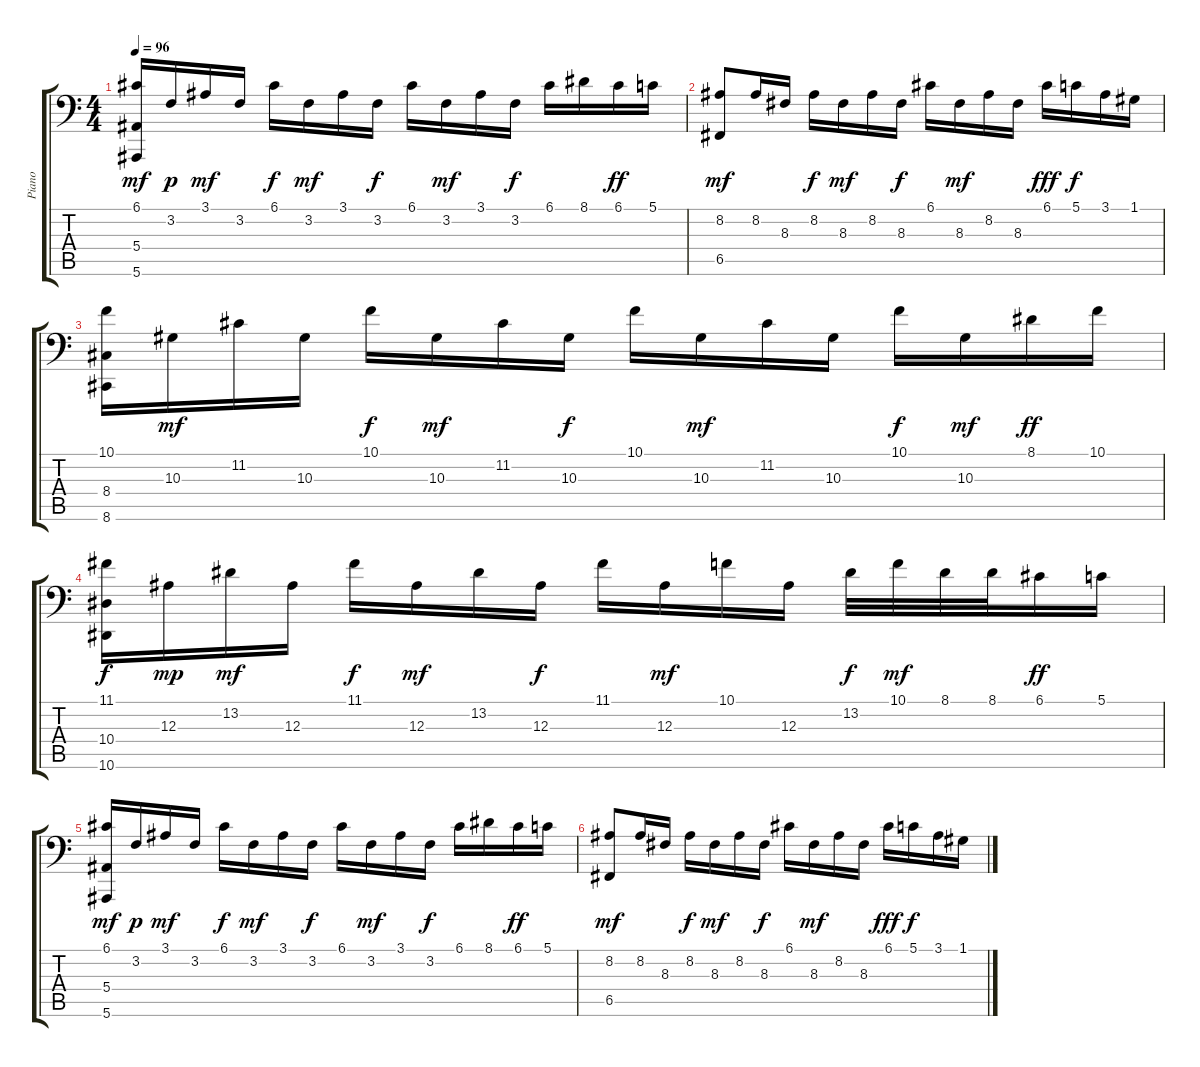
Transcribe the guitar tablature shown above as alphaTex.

\track ("Piano" "Piano") {instrument acousticgrandpiano}
\staff {score tabs}
\tuning (G3 D3 Bb2 F2 C2 F1) {hide}
\ts (4 4)
\tempo 96
\clef f4
\ks c
(6.1 5.4 5.6).16{dy mf} 3.2.16{dy p} 3.1.16{dy mf} 3.2.16 6.1.16{dy f} 3.2.16{dy mf} 3.1.16 3.2.16{dy f} 6.1.16 3.2.16{dy mf} 3.1.16 3.2.16{dy f} 6.1.16 8.1.16 6.1.16{dy ff} 5.1.16 |
(8.2 6.5).8{dy mf} 8.2.16 8.3.16 8.2.16{dy f} 8.3.16{dy mf} 8.2.16 8.3.16{dy f} 6.1.16 8.3.16{dy mf} 8.2.16 8.3.16 6.1.16{dy fff} 5.1.16{dy f} 3.1.16 1.1.16 |
(10.1 8.4 8.6).16 10.3.16{dy mf} 11.2.16 10.3.16 10.1.16{dy f} 10.3.16{dy mf} 11.2.16 10.3.16{dy f} 10.1.16 10.3.16{dy mf} 11.2.16 10.3.16 10.1.16{dy f} 10.3.16{dy mf} 8.1.16{dy ff} 10.1.16 |
(11.1 10.4 10.6).16{dy f} 12.3.16{dy mp} 13.2.16{dy mf} 12.3.16 11.1.16{dy f} 12.3.16{dy mf} 13.2.16 12.3.16{dy f} 11.1.16 12.3.16{dy mf} 10.1.16 12.3.16 13.2.32{dy f} 10.1.32{dy mf} 8.1.32 8.1.32 6.1.16{dy ff} 5.1.16 |
(6.1 5.4 5.6).16{dy mf} 3.2.16{dy p} 3.1.16{dy mf} 3.2.16 6.1.16{dy f} 3.2.16{dy mf} 3.1.16 3.2.16{dy f} 6.1.16 3.2.16{dy mf} 3.1.16 3.2.16{dy f} 6.1.16 8.1.16 6.1.16{dy ff} 5.1.16 |
(8.2 6.5).8{dy mf} 8.2.16 8.3.16 8.2.16{dy f} 8.3.16{dy mf} 8.2.16 8.3.16{dy f} 6.1.16 8.3.16{dy mf} 8.2.16 8.3.16 6.1.16{dy fff} 5.1.16{dy f} 3.1.16 1.1.16
